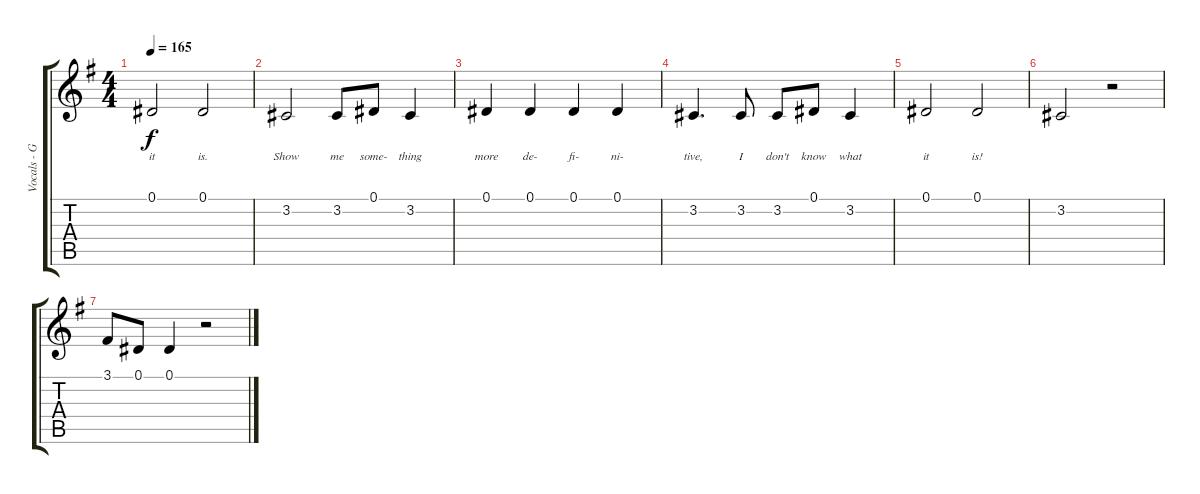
\track ("Vocals - Greg Graffin" "Vocals - G") {instrument oboe}
\staff {score tabs}
\tuning (Eb4 Bb3 Gb3 Db3 Ab2 Eb2) {hide}
\ts (4 4)
\tempo 165
\clef g2
\ks g
0.1.2{lyrics (0 "it") lyrics (1 "") lyrics (2 "") lyrics (3 "") lyrics (4 "") dy f} 0.1.2{lyrics (0 "is.") lyrics (1 "") lyrics (2 "") lyrics (3 "") lyrics (4 "")} |
3.2.2{lyrics (0 "Show") lyrics (1 "") lyrics (2 "") lyrics (3 "") lyrics (4 "")} 3.2.8{lyrics (0 "me") lyrics (1 "") lyrics (2 "") lyrics (3 "") lyrics (4 "")} 0.1.8{lyrics (0 "some-") lyrics (1 "") lyrics (2 "") lyrics (3 "") lyrics (4 "")} 3.2.4{lyrics (0 "thing") lyrics (1 "") lyrics (2 "") lyrics (3 "") lyrics (4 "")} |
0.1.4{lyrics (0 "more") lyrics (1 "") lyrics (2 "") lyrics (3 "") lyrics (4 "")} 0.1.4{lyrics (0 "de-") lyrics (1 "") lyrics (2 "") lyrics (3 "") lyrics (4 "")} 0.1.4{lyrics (0 "fi-") lyrics (1 "") lyrics (2 "") lyrics (3 "") lyrics (4 "")} 0.1.4{lyrics (0 "ni-") lyrics (1 "") lyrics (2 "") lyrics (3 "") lyrics (4 "")} |
3.2.4{d lyrics (0 "tive,") lyrics (1 "") lyrics (2 "") lyrics (3 "") lyrics (4 "")} 3.2.8{lyrics (0 "I") lyrics (1 "") lyrics (2 "") lyrics (3 "") lyrics (4 "")} 3.2.8{lyrics (0 "don't") lyrics (1 "") lyrics (2 "") lyrics (3 "") lyrics (4 "")} 0.1.8{lyrics (0 "know") lyrics (1 "") lyrics (2 "") lyrics (3 "") lyrics (4 "")} 3.2.4{lyrics (0 "what") lyrics (1 "") lyrics (2 "") lyrics (3 "") lyrics (4 "")} |
0.1.2{lyrics (0 "it") lyrics (1 "") lyrics (2 "") lyrics (3 "") lyrics (4 "")} 0.1.2{lyrics (0 "is!") lyrics (1 "") lyrics (2 "") lyrics (3 "") lyrics (4 "")} |
3.2.2 r.2 |
3.1.8 0.1.8 0.1.4 r.2
